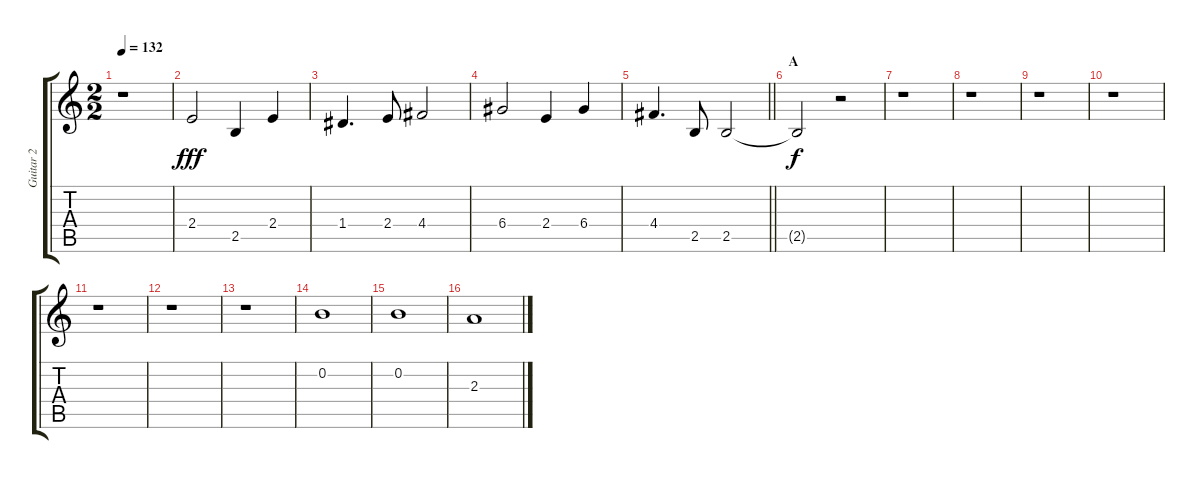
\track ("Guitar 2" "Guitar 2") {instrument distortionguitar}
\staff {score tabs}
\tuning (E4 B3 G3 D3 A2 E2) {hide}
\ts (2 2)
\tempo 132
\clef g2
\ks c
r.1{dy fff instrument distortionguitar} |
2.4.2 2.5.4 2.4.4 |
1.4.4{d} 2.4.8 4.4.2 |
6.4.2 2.4.4 6.4.4 |
\barLineRight lightlight
4.4.4{d} 2.5.8 2.5.2 |
\section ("" "A")
2.5{t}.2{dy f volume 0} r.2 |
r.1 |
r.1 |
r.1 |
r.1 |
r.1 |
r.1 |
r.1 |
0.2.1{volume 16} |
0.2.1 |
2.3.1
